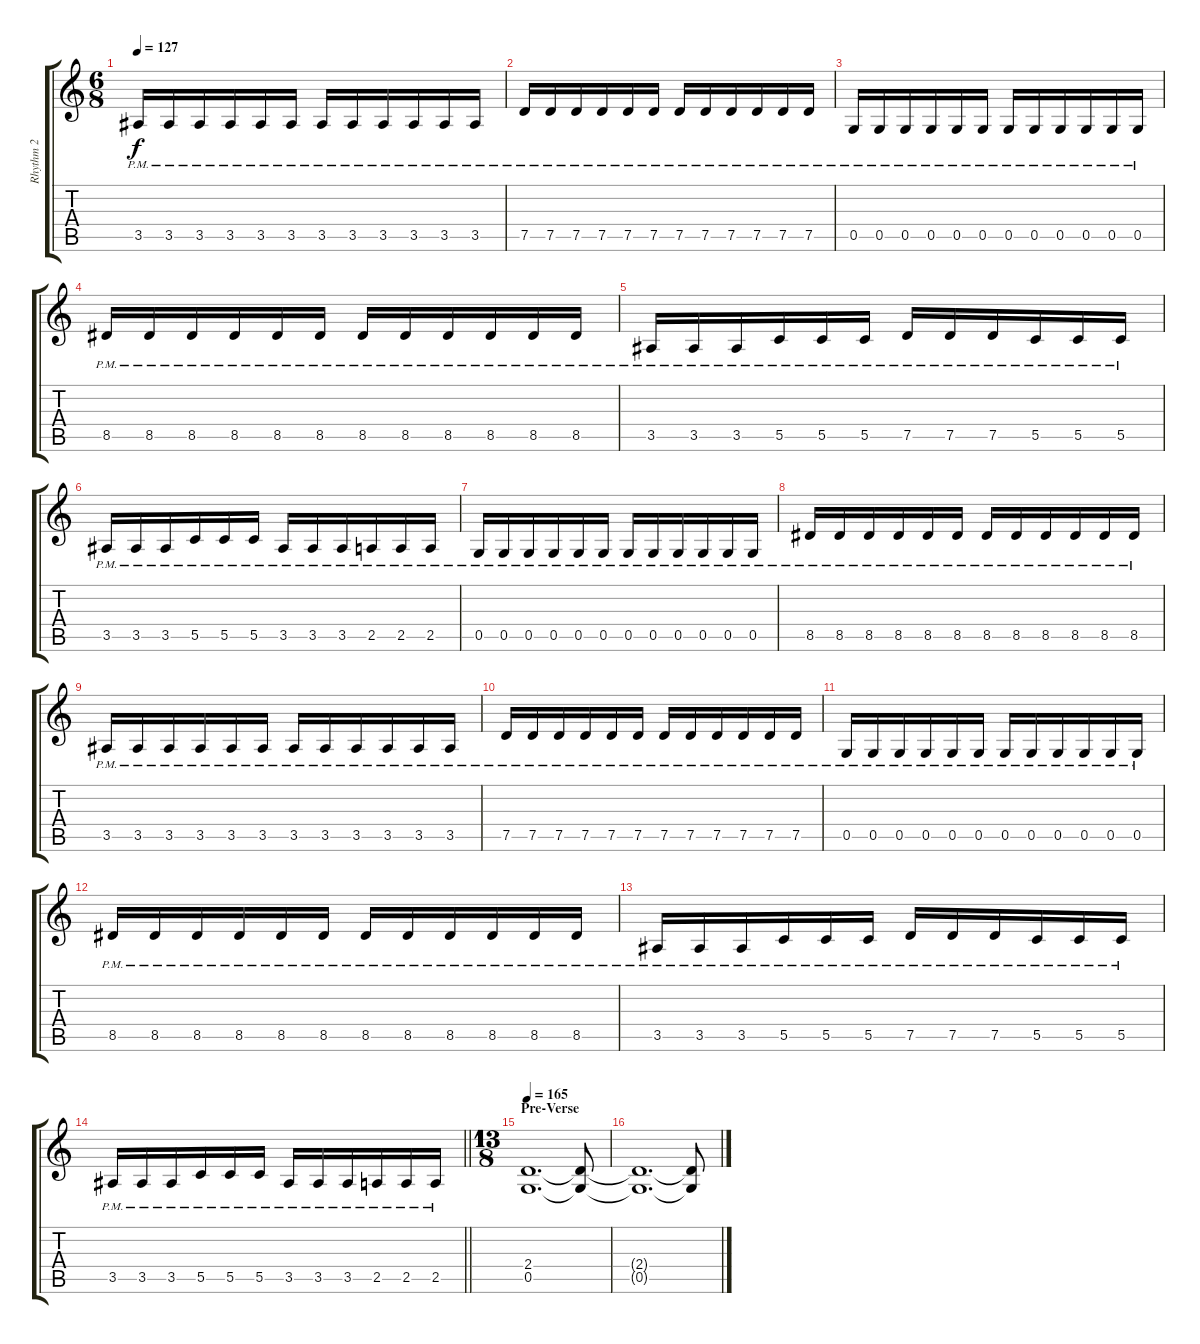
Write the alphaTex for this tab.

\track ("Rhythm 2" "Rhythm 2") {instrument distortionguitar}
\staff {score tabs}
\tuning (D4 A3 F3 C3 G2 D2) {hide}
\ts (6 8)
\tempo 127
\clef g2
\ks c
3.5{pm}.16{dy f} 3.5{pm}.16 3.5{pm}.16 3.5{pm}.16 3.5{pm}.16 3.5{pm}.16 3.5{pm}.16 3.5{pm}.16 3.5{pm}.16 3.5{pm}.16 3.5{pm}.16 3.5{pm}.16 |
7.5{pm}.16 7.5{pm}.16 7.5{pm}.16 7.5{pm}.16 7.5{pm}.16 7.5{pm}.16 7.5{pm}.16 7.5{pm}.16 7.5{pm}.16 7.5{pm}.16 7.5{pm}.16 7.5{pm}.16 |
0.5{pm}.16 0.5{pm}.16 0.5{pm}.16 0.5{pm}.16 0.5{pm}.16 0.5{pm}.16 0.5{pm}.16 0.5{pm}.16 0.5{pm}.16 0.5{pm}.16 0.5{pm}.16 0.5{pm}.16 |
8.5{pm}.16 8.5{pm}.16 8.5{pm}.16 8.5{pm}.16 8.5{pm}.16 8.5{pm}.16 8.5{pm}.16 8.5{pm}.16 8.5{pm}.16 8.5{pm}.16 8.5{pm}.16 8.5{pm}.16 |
3.5{pm}.16 3.5{pm}.16 3.5{pm}.16 5.5{pm}.16 5.5{pm}.16 5.5{pm}.16 7.5{pm}.16 7.5{pm}.16 7.5{pm}.16 5.5{pm}.16 5.5{pm}.16 5.5{pm}.16 |
3.5{pm}.16 3.5{pm}.16 3.5{pm}.16 5.5{pm}.16 5.5{pm}.16 5.5{pm}.16 3.5{pm}.16 3.5{pm}.16 3.5{pm}.16 2.5{pm}.16 2.5{pm}.16 2.5{pm}.16 |
0.5{pm}.16 0.5{pm}.16 0.5{pm}.16 0.5{pm}.16 0.5{pm}.16 0.5{pm}.16 0.5{pm}.16 0.5{pm}.16 0.5{pm}.16 0.5{pm}.16 0.5{pm}.16 0.5{pm}.16 |
8.5{pm}.16 8.5{pm}.16 8.5{pm}.16 8.5{pm}.16 8.5{pm}.16 8.5{pm}.16 8.5{pm}.16 8.5{pm}.16 8.5{pm}.16 8.5{pm}.16 8.5{pm}.16 8.5{pm}.16 |
3.5{pm}.16 3.5{pm}.16 3.5{pm}.16 3.5{pm}.16 3.5{pm}.16 3.5{pm}.16 3.5{pm}.16 3.5{pm}.16 3.5{pm}.16 3.5{pm}.16 3.5{pm}.16 3.5{pm}.16 |
7.5{pm}.16 7.5{pm}.16 7.5{pm}.16 7.5{pm}.16 7.5{pm}.16 7.5{pm}.16 7.5{pm}.16 7.5{pm}.16 7.5{pm}.16 7.5{pm}.16 7.5{pm}.16 7.5{pm}.16 |
0.5{pm}.16 0.5{pm}.16 0.5{pm}.16 0.5{pm}.16 0.5{pm}.16 0.5{pm}.16 0.5{pm}.16 0.5{pm}.16 0.5{pm}.16 0.5{pm}.16 0.5{pm}.16 0.5{pm}.16 |
8.5{pm}.16 8.5{pm}.16 8.5{pm}.16 8.5{pm}.16 8.5{pm}.16 8.5{pm}.16 8.5{pm}.16 8.5{pm}.16 8.5{pm}.16 8.5{pm}.16 8.5{pm}.16 8.5{pm}.16 |
3.5{pm}.16 3.5{pm}.16 3.5{pm}.16 5.5{pm}.16 5.5{pm}.16 5.5{pm}.16 7.5{pm}.16 7.5{pm}.16 7.5{pm}.16 5.5{pm}.16 5.5{pm}.16 5.5{pm}.16 |
\barLineRight lightlight
3.5{pm}.16 3.5{pm}.16 3.5{pm}.16 5.5{pm}.16 5.5{pm}.16 5.5{pm}.16 3.5{pm}.16 3.5{pm}.16 3.5{pm}.16 2.5{pm}.16 2.5{pm}.16 2.5{pm}.16 |
\ts (13 8)
\section ("" "Pre-Verse")
\tempo 165
(2.4 0.5).1{d} (2.4{t} 0.5{t}).8 |
(2.4{t} 0.5{t}).1{d} (2.4{t} 0.5{t}).8
